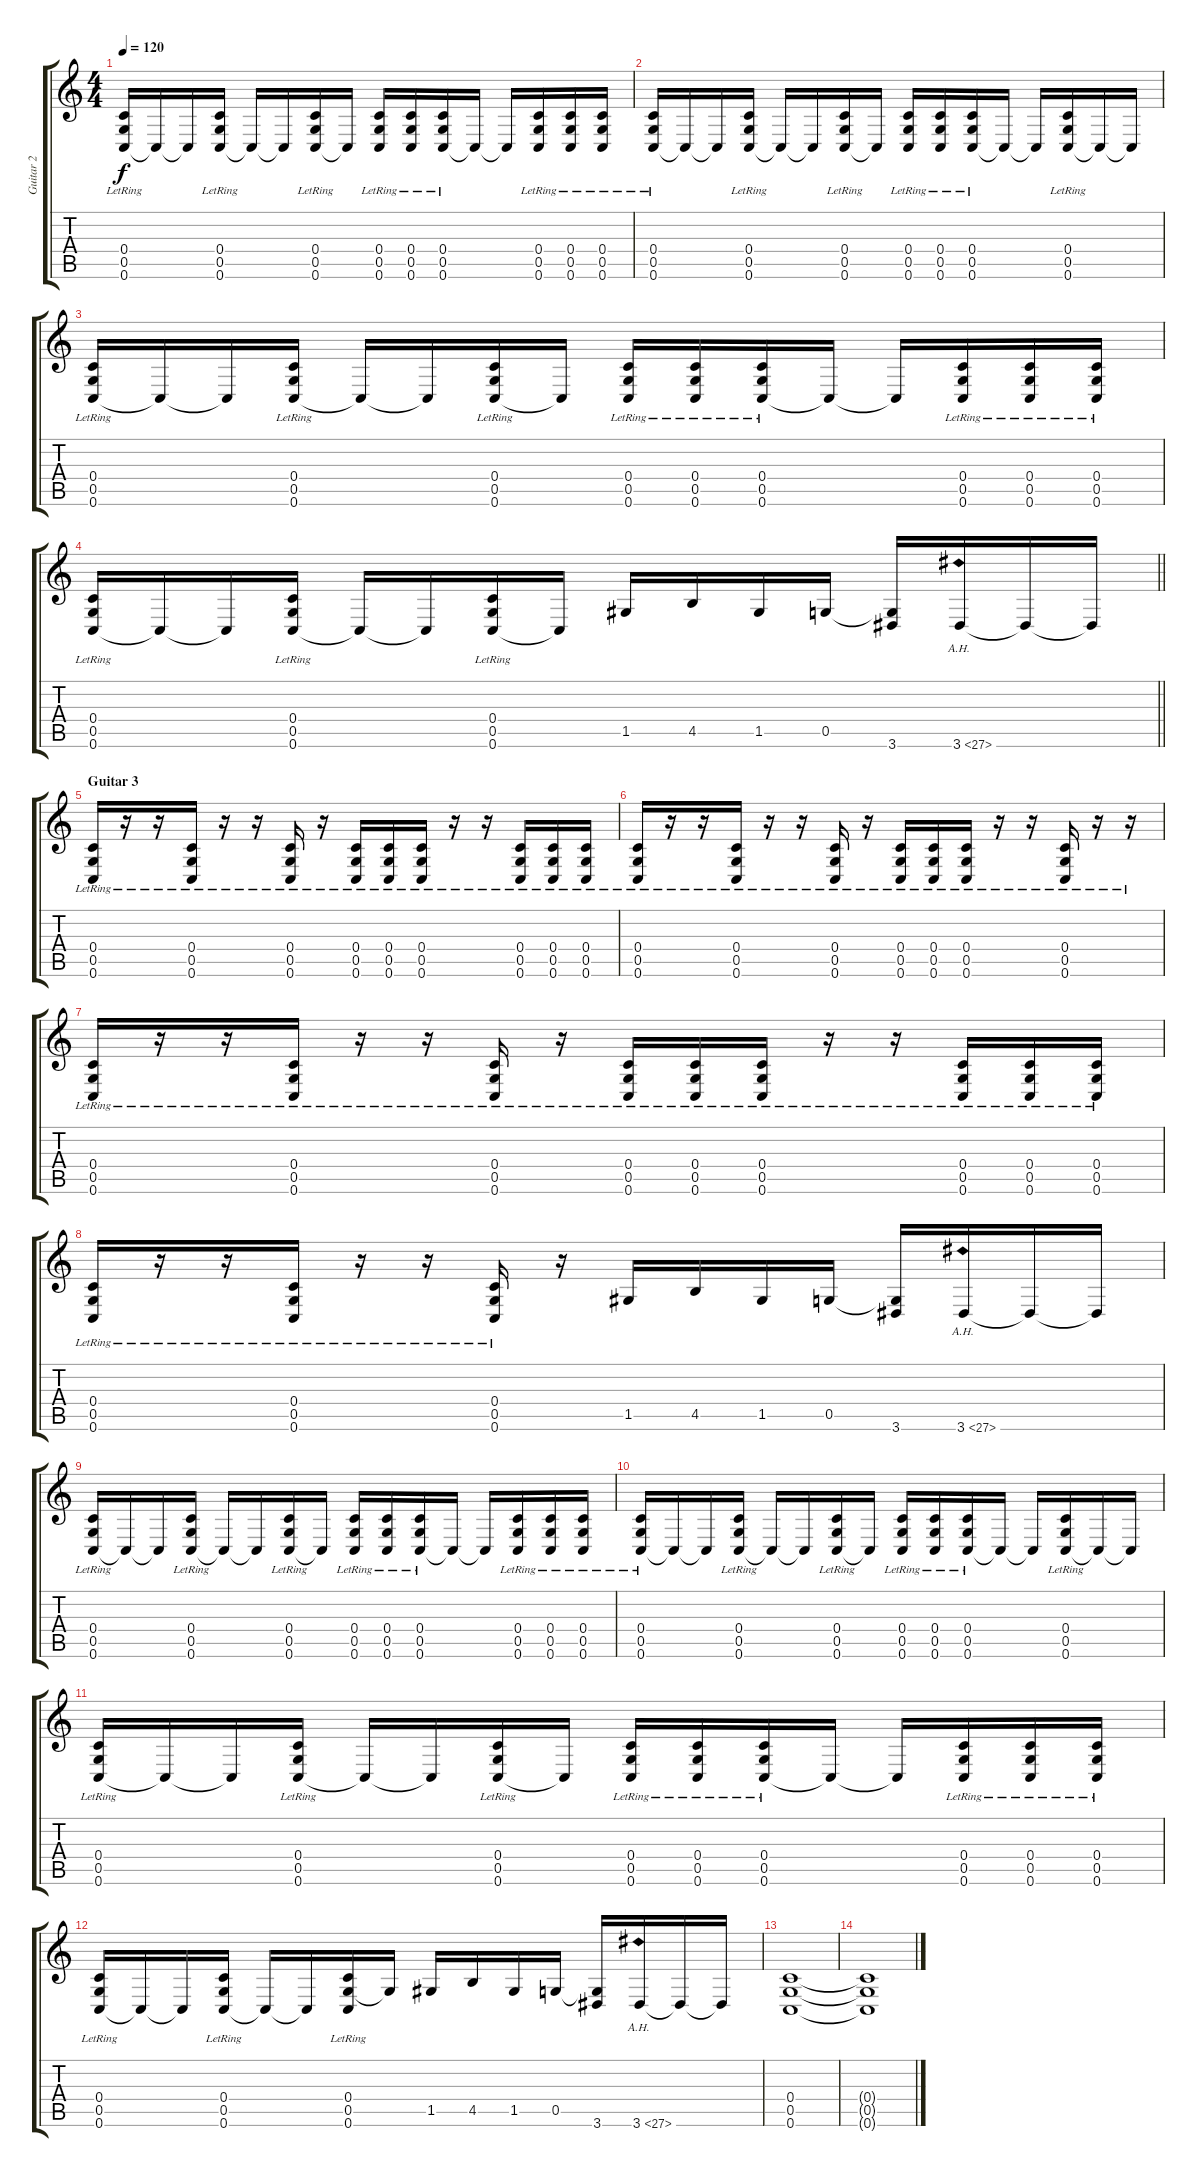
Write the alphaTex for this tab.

\track ("Guitar 2" "Guitar 2") {instrument overdrivenguitar}
\staff {score tabs}
\tuning (D4 A3 F3 C3 G2 C2) {hide}
\ts (4 4)
\tempo 120
\clef g2
\ks c
(0.4{lr} 0.5{lr} 0.6{lr}).16{dy f} 0.6{t}.16 0.6{t}.16 (0.4{lr} 0.5{lr} 0.6{lr}).16 0.6{t}.16 0.6{t}.16 (0.4{lr} 0.5{lr} 0.6{lr}).16 0.6{t}.16 (0.4{lr} 0.5{lr} 0.6{lr}).16 (0.4{lr} 0.5{lr} 0.6{lr}).16 (0.4{lr} 0.5{lr} 0.6{lr}).16 0.6{t}.16 0.6{t}.16 (0.4{lr} 0.5{lr} 0.6{lr}).16 (0.4{lr} 0.5{lr} 0.6{lr}).16 (0.4{lr} 0.5{lr} 0.6{lr}).16 |
(0.4{lr} 0.5{lr} 0.6{lr}).16 0.6{t}.16 0.6{t}.16 (0.4{lr} 0.5{lr} 0.6{lr}).16 0.6{t}.16 0.6{t}.16 (0.4{lr} 0.5{lr} 0.6{lr}).16 0.6{t}.16 (0.4{lr} 0.5{lr} 0.6{lr}).16 (0.4{lr} 0.5{lr} 0.6{lr}).16 (0.4{lr} 0.5{lr} 0.6{lr}).16 0.6{t}.16 0.6{t}.16 (0.4{lr} 0.5{lr} 0.6{lr}).16 0.6{t}.16 0.6{t}.16 |
(0.4{lr} 0.5{lr} 0.6{lr}).16 0.6{t}.16 0.6{t}.16 (0.4{lr} 0.5{lr} 0.6{lr}).16 0.6{t}.16 0.6{t}.16 (0.4{lr} 0.5{lr} 0.6{lr}).16 0.6{t}.16 (0.4{lr} 0.5{lr} 0.6{lr}).16 (0.4{lr} 0.5{lr} 0.6{lr}).16 (0.4{lr} 0.5{lr} 0.6{lr}).16 0.6{t}.16 0.6{t}.16 (0.4{lr} 0.5{lr} 0.6{lr}).16 (0.4{lr} 0.5{lr} 0.6{lr}).16 (0.4{lr} 0.5{lr} 0.6{lr}).16 |
\barLineRight lightlight
(0.4{lr} 0.5{lr} 0.6{lr}).16 0.6{t}.16 0.6{t}.16 (0.4{lr} 0.5{lr} 0.6{lr}).16 0.6{t}.16 0.6{t}.16 (0.4 0.5 0.6{lr}).16 0.6{t}.16 1.5.16 4.5.16 1.5.16 0.5.16 (0.5{t} 3.6).16 3.6{ah 24}.16 3.6{t}.16 3.6{t}.16 |
\section ("" "Guitar 3")
(0.4{lr} 0.5{lr} 0.6{lr}).16 r.16 r.16 (0.4{lr} 0.5{lr} 0.6{lr}).16 r.16 r.16 (0.4{lr} 0.5{lr} 0.6{lr}).16 r.16 (0.4{lr} 0.5{lr} 0.6{lr}).16 (0.4{lr} 0.5{lr} 0.6{lr}).16 (0.4{lr} 0.5{lr} 0.6{lr}).16 r.16 r.16 (0.4{lr} 0.5{lr} 0.6{lr}).16 (0.4{lr} 0.5{lr} 0.6{lr}).16 (0.4{lr} 0.5{lr} 0.6{lr}).16 |
(0.4{lr} 0.5{lr} 0.6{lr}).16 r.16 r.16 (0.4{lr} 0.5{lr} 0.6{lr}).16 r.16 r.16 (0.4{lr} 0.5{lr} 0.6{lr}).16 r.16 (0.4{lr} 0.5{lr} 0.6{lr}).16 (0.4{lr} 0.5{lr} 0.6{lr}).16 (0.4{lr} 0.5{lr} 0.6{lr}).16 r.16 r.16 (0.4{lr} 0.5{lr} 0.6{lr}).16 r.16 r.16 |
(0.4{lr} 0.5{lr} 0.6{lr}).16 r.16 r.16 (0.4{lr} 0.5{lr} 0.6{lr}).16 r.16 r.16 (0.4{lr} 0.5{lr} 0.6{lr}).16 r.16 (0.4{lr} 0.5{lr} 0.6{lr}).16 (0.4{lr} 0.5{lr} 0.6{lr}).16 (0.4{lr} 0.5{lr} 0.6{lr}).16 r.16 r.16 (0.4{lr} 0.5{lr} 0.6{lr}).16 (0.4{lr} 0.5{lr} 0.6{lr}).16 (0.4{lr} 0.5{lr} 0.6{lr}).16 |
(0.4{lr} 0.5{lr} 0.6{lr}).16 r.16 r.16 (0.4{lr} 0.5{lr} 0.6{lr}).16 r.16 r.16 (0.4 0.5 0.6{lr}).16 r.16 1.5.16 4.5.16 1.5.16 0.5.16 (0.5{t} 3.6).16 3.6{ah 24}.16 3.6{t}.16 3.6{t}.16 |
(0.4{lr} 0.5{lr} 0.6{lr}).16 0.6{t}.16 0.6{t}.16 (0.4{lr} 0.5{lr} 0.6{lr}).16 0.6{t}.16 0.6{t}.16 (0.4{lr} 0.5{lr} 0.6{lr}).16 0.6{t}.16 (0.4{lr} 0.5{lr} 0.6{lr}).16 (0.4{lr} 0.5{lr} 0.6{lr}).16 (0.4{lr} 0.5{lr} 0.6{lr}).16 0.6{t}.16 0.6{t}.16 (0.4{lr} 0.5{lr} 0.6{lr}).16 (0.4{lr} 0.5{lr} 0.6{lr}).16 (0.4{lr} 0.5{lr} 0.6{lr}).16 |
(0.4{lr} 0.5{lr} 0.6{lr}).16 0.6{t}.16 0.6{t}.16 (0.4{lr} 0.5{lr} 0.6{lr}).16 0.6{t}.16 0.6{t}.16 (0.4{lr} 0.5{lr} 0.6{lr}).16 0.6{t}.16 (0.4{lr} 0.5{lr} 0.6{lr}).16 (0.4{lr} 0.5{lr} 0.6{lr}).16 (0.4{lr} 0.5{lr} 0.6{lr}).16 0.6{t}.16 0.6{t}.16 (0.4{lr} 0.5{lr} 0.6{lr}).16 0.6{t}.16 0.6{t}.16 |
(0.4{lr} 0.5{lr} 0.6{lr}).16 0.6{t}.16 0.6{t}.16 (0.4{lr} 0.5{lr} 0.6{lr}).16 0.6{t}.16 0.6{t}.16 (0.4{lr} 0.5{lr} 0.6{lr}).16 0.6{t}.16 (0.4{lr} 0.5{lr} 0.6{lr}).16 (0.4{lr} 0.5{lr} 0.6{lr}).16 (0.4{lr} 0.5{lr} 0.6{lr}).16 0.6{t}.16 0.6{t}.16 (0.4{lr} 0.5{lr} 0.6{lr}).16 (0.4{lr} 0.5{lr} 0.6{lr}).16 (0.4{lr} 0.5{lr} 0.6{lr}).16 |
(0.4{lr} 0.5{lr} 0.6{lr}).16 0.6{t}.16 0.6{t}.16 (0.4{lr} 0.5{lr} 0.6{lr}).16 0.6{t}.16 0.6{t}.16 (0.4 0.5 0.6{lr}).16 0.5{t}.16 1.5.16 4.5.16 1.5.16 0.5.16 (0.5{t} 3.6).16 3.6{ah 24}.16 3.6{t}.16 3.6{t}.16 |
(0.4 0.5 0.6).1 |
(0.4{t} 0.5{t} 0.6{t}).1
